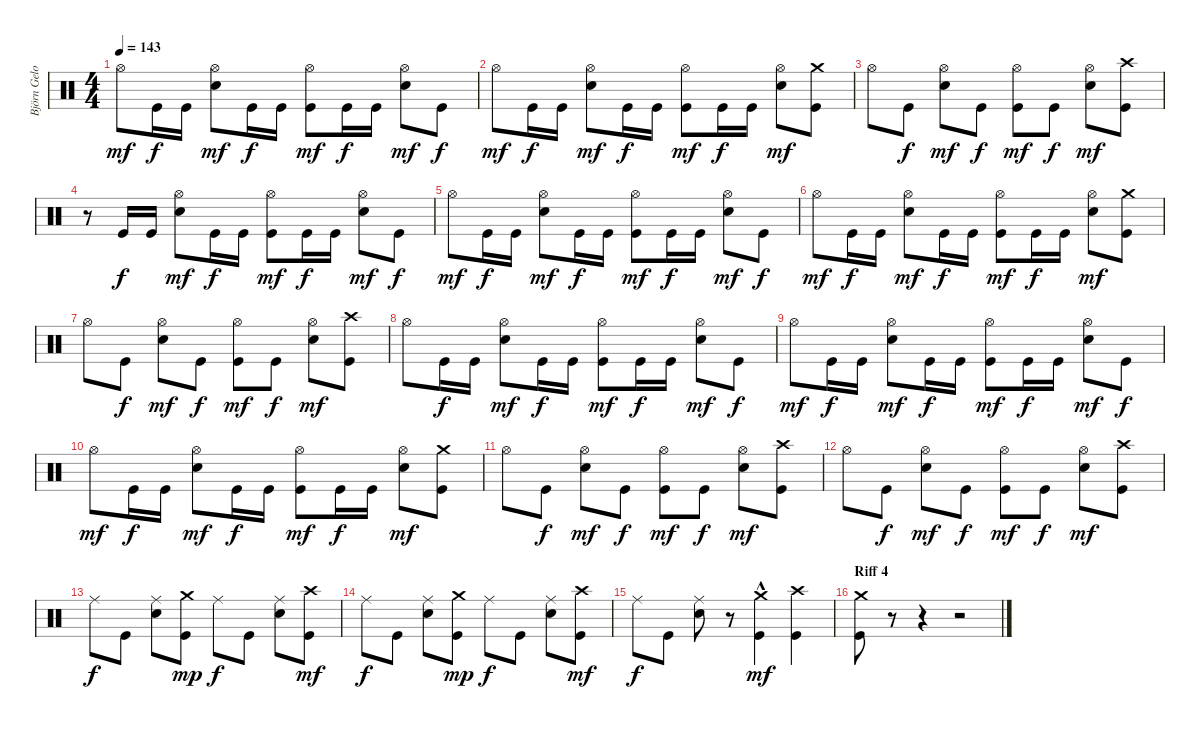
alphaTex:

\track ("Björn Gelotte" "Björn Gelo") {instrument percussion}
\staff {score}
\articulation defaults
\ts (4 4)
\tempo 143
\clef neutral
\ks c "Hi-Hat (open)".8{dy mf} "Kick (hit)".16{dy f} "Kick (hit)".16
("Electric Snare (hit)" "Hi-Hat (open)").8{dy mf} "Kick (hit)".16{dy f} "Kick (hit)".16 ("Kick (hit)" "Hi-Hat (open)").8{dy mf} "Kick (hit)".16{dy f} "Kick (hit)".16 ("Electric Snare (hit)" "Hi-Hat (open)").8{dy mf} "Kick (hit)".8{dy f} |
"Hi-Hat (open)".8{dy mf} "Kick (hit)".16{dy f} "Kick (hit)".16 ("Electric Snare (hit)" "Hi-Hat (open)").8{dy mf} "Kick (hit)".16{dy f} "Kick (hit)".16 ("Kick (hit)" "Hi-Hat (open)").8{dy mf} "Kick (hit)".16{dy f} "Kick (hit)".16 ("Electric Snare (hit)" "Hi-Hat (open)").8{dy mf} ("Kick (hit)" "Crash medium (hit)").8 |
"Hi-Hat (open)".8 "Kick (hit)".8{dy f} ("Electric Snare (hit)" "Hi-Hat (open)").8{dy mf} "Kick (hit)".8{dy f} ("Kick (hit)" "Hi-Hat (open)").8{dy mf} "Kick (hit)".8{dy f} ("Electric Snare (hit)" "Hi-Hat (open)").8{dy mf} ("Kick (hit)" "Crash high (hit)").8 |
r.8 "Kick (hit)".16{dy f} "Kick (hit)".16 ("Electric Snare (hit)" "Hi-Hat (open)").8{dy mf} "Kick (hit)".16{dy f} "Kick (hit)".16 ("Kick (hit)" "Hi-Hat (open)").8{dy mf} "Kick (hit)".16{dy f} "Kick (hit)".16 ("Electric Snare (hit)" "Hi-Hat (open)").8{dy mf} "Kick (hit)".8{dy f} |
"Hi-Hat (open)".8{dy mf} "Kick (hit)".16{dy f} "Kick (hit)".16 ("Electric Snare (hit)" "Hi-Hat (open)").8{dy mf} "Kick (hit)".16{dy f} "Kick (hit)".16 ("Kick (hit)" "Hi-Hat (open)").8{dy mf} "Kick (hit)".16{dy f} "Kick (hit)".16 ("Electric Snare (hit)" "Hi-Hat (open)").8{dy mf} "Kick (hit)".8{dy f} |
"Hi-Hat (open)".8{dy mf} "Kick (hit)".16{dy f} "Kick (hit)".16 ("Electric Snare (hit)" "Hi-Hat (open)").8{dy mf} "Kick (hit)".16{dy f} "Kick (hit)".16 ("Kick (hit)" "Hi-Hat (open)").8{dy mf} "Kick (hit)".16{dy f} "Kick (hit)".16 ("Electric Snare (hit)" "Hi-Hat (open)").8{dy mf} ("Kick (hit)" "Crash medium (hit)").8 |
"Hi-Hat (open)".8 "Kick (hit)".8{dy f} ("Electric Snare (hit)" "Hi-Hat (open)").8{dy mf} "Kick (hit)".8{dy f} ("Kick (hit)" "Hi-Hat (open)").8{dy mf} "Kick (hit)".8{dy f} ("Electric Snare (hit)" "Hi-Hat (open)").8{dy mf} ("Kick (hit)" "Crash high (hit)").8 |
"Hi-Hat (open)".8 "Kick (hit)".16{dy f} "Kick (hit)".16 ("Electric Snare (hit)" "Hi-Hat (open)").8{dy mf} "Kick (hit)".16{dy f} "Kick (hit)".16 ("Kick (hit)" "Hi-Hat (open)").8{dy mf} "Kick (hit)".16{dy f} "Kick (hit)".16 ("Electric Snare (hit)" "Hi-Hat (open)").8{dy mf} "Kick (hit)".8{dy f} |
"Hi-Hat (open)".8{dy mf} "Kick (hit)".16{dy f} "Kick (hit)".16 ("Electric Snare (hit)" "Hi-Hat (open)").8{dy mf} "Kick (hit)".16{dy f} "Kick (hit)".16 ("Kick (hit)" "Hi-Hat (open)").8{dy mf} "Kick (hit)".16{dy f} "Kick (hit)".16 ("Electric Snare (hit)" "Hi-Hat (open)").8{dy mf} "Kick (hit)".8{dy f} |
"Hi-Hat (open)".8{dy mf} "Kick (hit)".16{dy f} "Kick (hit)".16 ("Electric Snare (hit)" "Hi-Hat (open)").8{dy mf} "Kick (hit)".16{dy f} "Kick (hit)".16 ("Kick (hit)" "Hi-Hat (open)").8{dy mf} "Kick (hit)".16{dy f} "Kick (hit)".16 ("Electric Snare (hit)" "Hi-Hat (open)").8{dy mf} ("Kick (hit)" "Crash medium (hit)").8 |
"Hi-Hat (open)".8 "Kick (hit)".8{dy f} ("Electric Snare (hit)" "Hi-Hat (open)").8{dy mf} "Kick (hit)".8{dy f} ("Kick (hit)" "Hi-Hat (open)").8{dy mf} "Kick (hit)".8{dy f} ("Electric Snare (hit)" "Hi-Hat (open)").8{dy mf} ("Kick (hit)" "Crash high (hit)").8 |
"Hi-Hat (open)".8 "Kick (hit)".8{dy f} ("Electric Snare (hit)" "Hi-Hat (open)").8{dy mf} "Kick (hit)".8{dy f} ("Kick (hit)" "Hi-Hat (open)").8{dy mf} "Kick (hit)".8{dy f} ("Electric Snare (hit)" "Hi-Hat (open)").8{dy mf} ("Kick (hit)" "Crash high (hit)").8 |
"Ride (middle)".8{dy f} "Kick (hit)".8 ("Electric Snare (hit)" "Ride (middle)").8 ("Kick (hit)" "Crash medium (hit)").8{dy mp} "Ride (middle)".8{dy f} "Kick (hit)".8 ("Electric Snare (hit)" "Ride (middle)").8 ("Kick (hit)" "Crash high (hit)").8{dy mf} |
"Ride (middle)".8{dy f} "Kick (hit)".8 ("Electric Snare (hit)" "Ride (middle)").8 ("Kick (hit)" "Crash medium (hit)").8{dy mp} "Ride (middle)".8{dy f} "Kick (hit)".8 ("Electric Snare (hit)" "Ride (middle)").8 ("Kick (hit)" "Crash high (hit)").8{dy mf} |
"Ride (middle)".8{dy f} "Kick (hit)".8 ("Electric Snare (hit)" "Ride (middle)").8 r.8 ("Kick (hit)"{hac} "Crash medium (hit)").4{dy mf} ("Kick (hit)" "Crash high (hit)").4 |
\section ("" "Riff 4")
("Kick (hit)" "Crash medium (hit)").8 r.8 r.4 r.2
